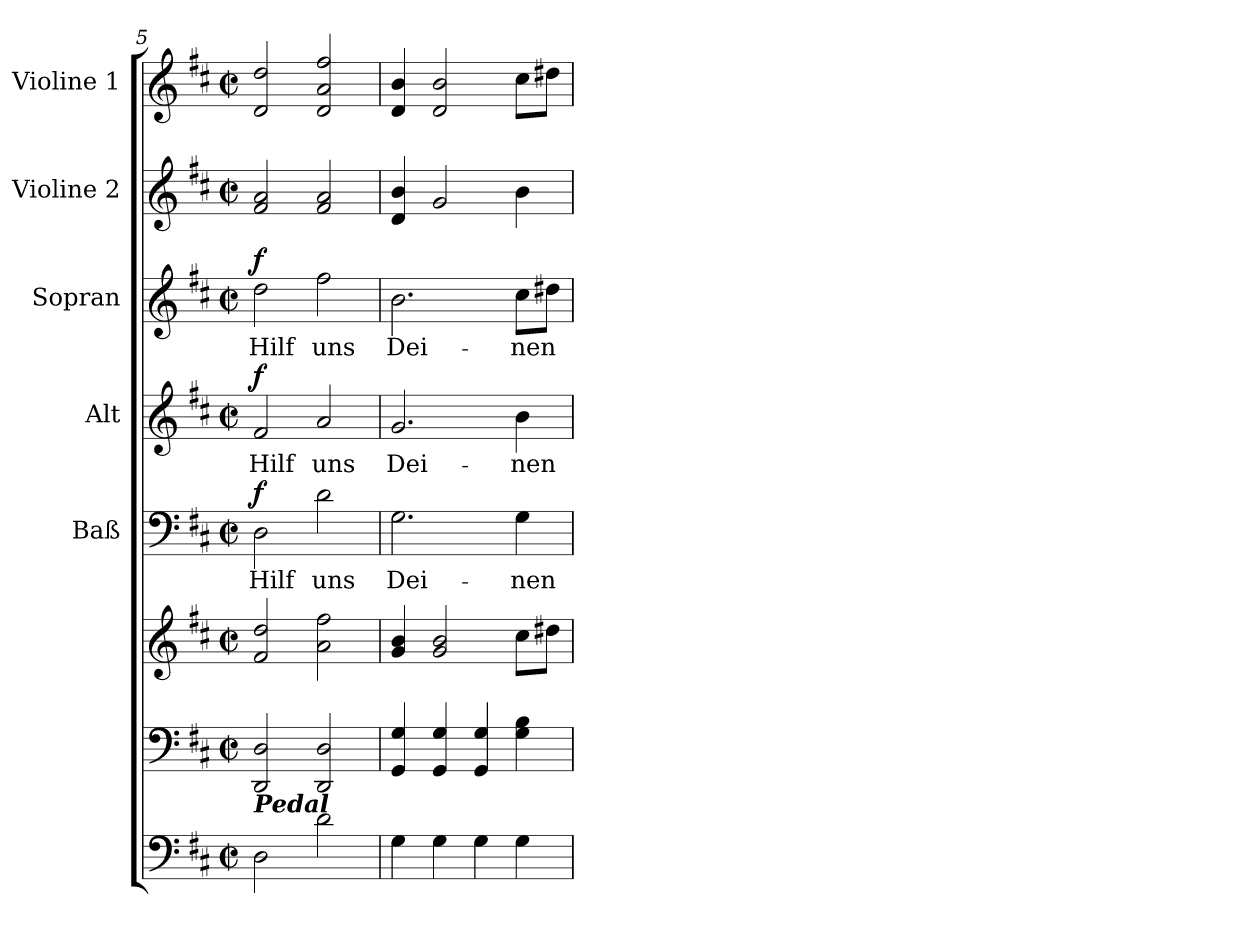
**kern	**kern	**kern	**kern	**text	**dynam	**kern	**text	**dynam	**kern	**text	**dynam	**kern	**kern
*part7	*part6	*part6	*part5	*part5	*part5	*part4	*part4	*part4	*part3	*part3	*part3	*part2	*part1
*staff8	*staff7	*staff6	*staff5	*staff5	*staff5	*staff4	*staff4	*staff4	*staff3	*staff3	*staff3	*staff2	*staff1
*	*	*	*I"Baß	*	*	*I"Alt	*	*	*I"Sopran	*	*	*I"Violine 2	*I"Violine 1
*	*	*	*	*	*	*	*	*	*	*	*	*I'Vln	*I'Vln
*clefF4	*clefF4	*clefG2	*clefF4	*	*	*clefG2	*	*	*clefG2	*	*	*clefG2	*clefG2
*ITrd7c12	*	*	*	*	*	*	*	*	*	*	*	*	*
*k[f#c#]	*k[f#c#]	*k[f#c#]	*k[f#c#]	*	*	*k[f#c#]	*	*	*k[f#c#]	*	*	*k[f#c#]	*k[f#c#]
*D:	*D:	*D:	*D:	*	*	*D:	*	*	*D:	*	*	*D:	*D:
*M2/2	*M2/2	*M2/2	*M2/2	*	*	*M2/2	*	*	*M2/2	*	*	*M2/2	*M2/2
*met(c|)	*met(c|)	*met(c|)	*met(c|)	*	*	*met(c|)	*	*	*met(c|)	*	*	*met(c|)	*met(c|)
=5	=5	=5	=5	=5	=5	=5	=5	=5	=5	=5	=5	=5	=5
!	!LO:TX:b:Bi:t=Pedal	!	!	!	!	!	!	!	!	!	!	!	!
!	!	!	!	!LO:LY:b	!LO:DY:a	!	!LO:LY:b	!LO:DY:a	!	!LO:LY:b	!LO:DY:a	!	!
2DD\	2DD/ 2D/	2f#/ 2dd/	2D\	Hilf	f	2f#/	Hilf	f	2dd\	Hilf	f	2f#/ 2a/	2d/ 2dd/
!	!	!	!	!LO:LY:b	!	!	!LO:LY:b	!	!	!LO:LY:b	!	!	!
2D\	2DD/ 2D/	2a\ 2ff#\	2d\	uns	.	2a/	uns	.	2ff#\	uns	.	2f#/ 2a/	2d/ 2a/ 2ff#/
!!LO:PB:g=z
=6	=6	=6	=6	=6	=6	=6	=6	=6	=6	=6	=6	=6	=6
!	!	!	!	!LO:LY:b	!	!	!LO:LY:b	!	!	!LO:LY:b	!	!	!
4GG\	4GG/ 4G/	4g/ 4b/	2.G\	Dei-	.	2.g/	Dei-	.	2.b\	Dei-	.	4d/ 4b/	4d/ 4b/
4GG\	4GG/ 4G/	2g/ 2b/	.	.	.	.	.	.	.	.	.	2g/	2d/ 2b/
4GG\	4GG/ 4G/	.	.	.	.	.	.	.	.	.	.	.	.
!	!	!	!	!LO:LY:b	!	!	!LO:LY:b	!	!	!LO:LY:b	!	!	!
4GG\	4G\ 4B\	8cc#\L	4G\	-nen	.	4b\	-nen	.	8cc#\L	-nen	.	4b\	8cc#\L
.	.	8dd#X\J	.	.	.	.	.	.	8dd#X\J	.	.	.	8dd#X\J
=	=	=	=	=	=	=	=	=	=	=	=	=	=
*-	*-	*-	*-	*-	*-	*-	*-	*-	*-	*-	*-	*-	*-
